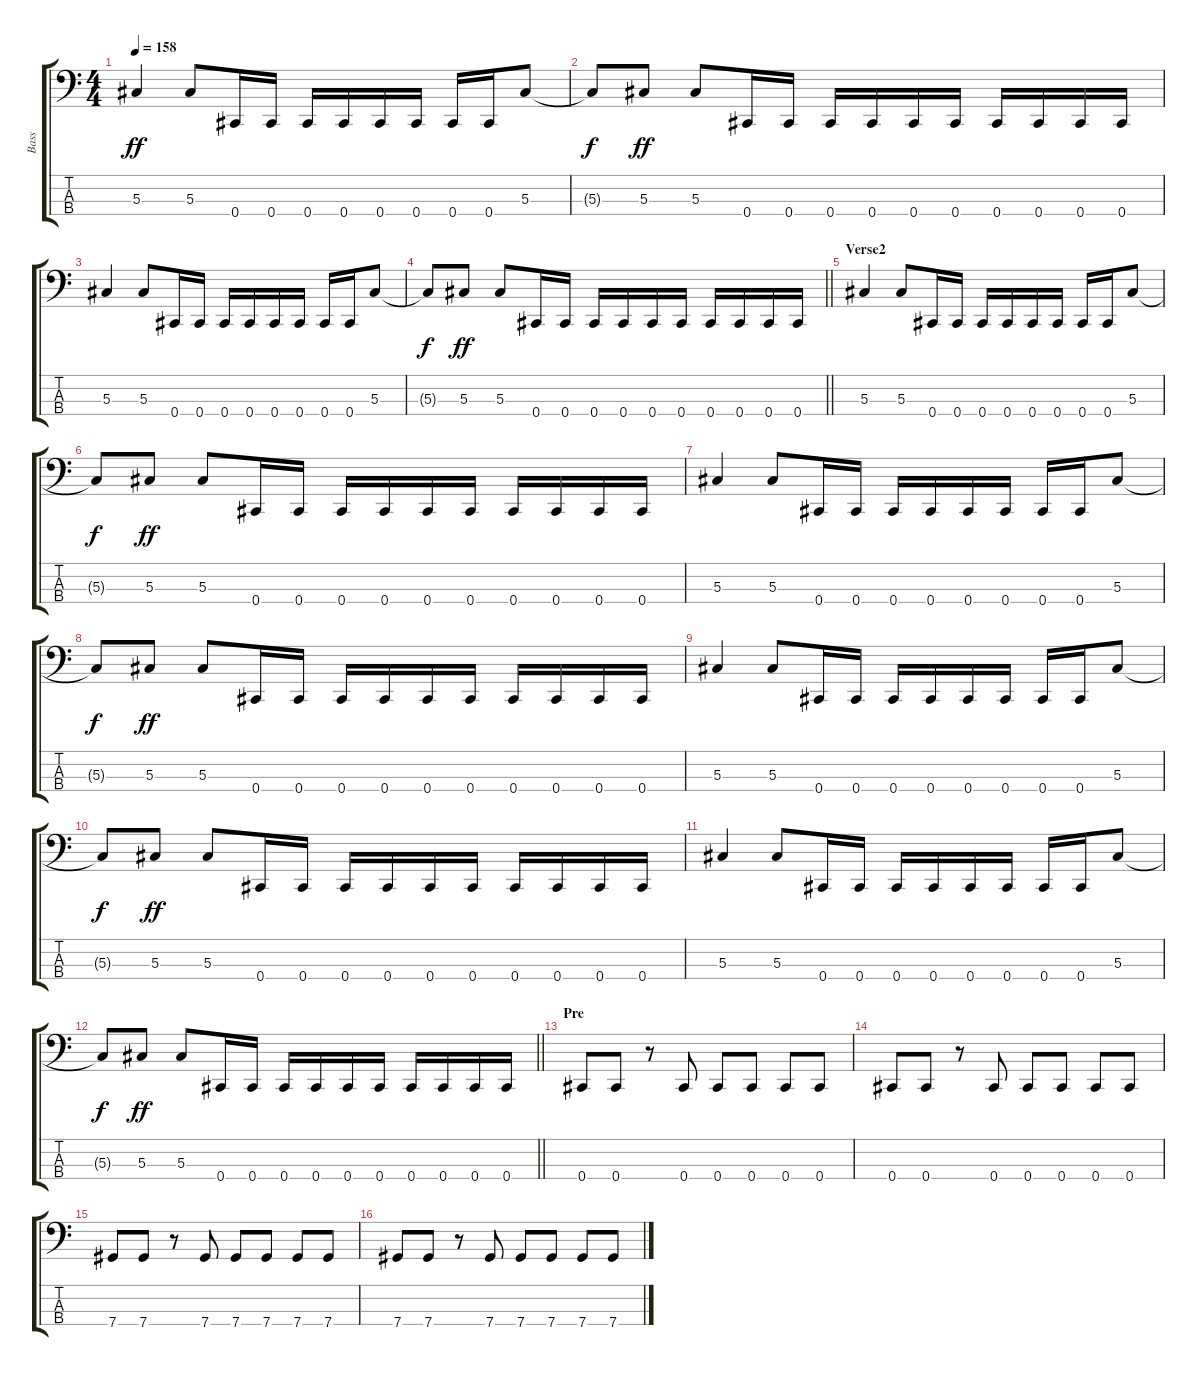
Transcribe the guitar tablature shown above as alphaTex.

\track ("Bass" "Bass") {instrument electricbassfinger}
\staff {score tabs}
\tuning (Gb2 Db2 Ab1 Db1) {hide}
\ts (4 4)
\tempo 158
\clef f4
\ks c
5.3.4{dy ff} 5.3.8 0.4.16 0.4.16 0.4.16 0.4.16 0.4.16 0.4.16 0.4.16 0.4.16 5.3.8 |
5.3{t}.8{dy f} 5.3.8{dy ff} 5.3.8 0.4.16 0.4.16 0.4.16 0.4.16 0.4.16 0.4.16 0.4.16 0.4.16 0.4.16 0.4.16 |
5.3.4 5.3.8 0.4.16 0.4.16 0.4.16 0.4.16 0.4.16 0.4.16 0.4.16 0.4.16 5.3.8 |
\barLineRight lightlight
5.3{t}.8{dy f} 5.3.8{dy ff} 5.3.8 0.4.16 0.4.16 0.4.16 0.4.16 0.4.16 0.4.16 0.4.16 0.4.16 0.4.16 0.4.16 |
\section ("" "Verse2")
5.3.4 5.3.8 0.4.16 0.4.16 0.4.16 0.4.16 0.4.16 0.4.16 0.4.16 0.4.16 5.3.8 |
5.3{t}.8{dy f} 5.3.8{dy ff} 5.3.8 0.4.16 0.4.16 0.4.16 0.4.16 0.4.16 0.4.16 0.4.16 0.4.16 0.4.16 0.4.16 |
5.3.4 5.3.8 0.4.16 0.4.16 0.4.16 0.4.16 0.4.16 0.4.16 0.4.16 0.4.16 5.3.8 |
5.3{t}.8{dy f} 5.3.8{dy ff} 5.3.8 0.4.16 0.4.16 0.4.16 0.4.16 0.4.16 0.4.16 0.4.16 0.4.16 0.4.16 0.4.16 |
5.3.4 5.3.8 0.4.16 0.4.16 0.4.16 0.4.16 0.4.16 0.4.16 0.4.16 0.4.16 5.3.8 |
5.3{t}.8{dy f} 5.3.8{dy ff} 5.3.8 0.4.16 0.4.16 0.4.16 0.4.16 0.4.16 0.4.16 0.4.16 0.4.16 0.4.16 0.4.16 |
5.3.4 5.3.8 0.4.16 0.4.16 0.4.16 0.4.16 0.4.16 0.4.16 0.4.16 0.4.16 5.3.8 |
\barLineRight lightlight
5.3{t}.8{dy f} 5.3.8{dy ff} 5.3.8 0.4.16 0.4.16 0.4.16 0.4.16 0.4.16 0.4.16 0.4.16 0.4.16 0.4.16 0.4.16 |
\section ("" "Pre")
0.4.8 0.4.8 r.8 0.4.8 0.4.8 0.4.8 0.4.8 0.4.8 |
0.4.8 0.4.8 r.8 0.4.8 0.4.8 0.4.8 0.4.8 0.4.8 |
7.4.8 7.4.8 r.8 7.4.8 7.4.8 7.4.8 7.4.8 7.4.8 |
7.4.8 7.4.8 r.8 7.4.8 7.4.8 7.4.8 7.4.8 7.4.8
